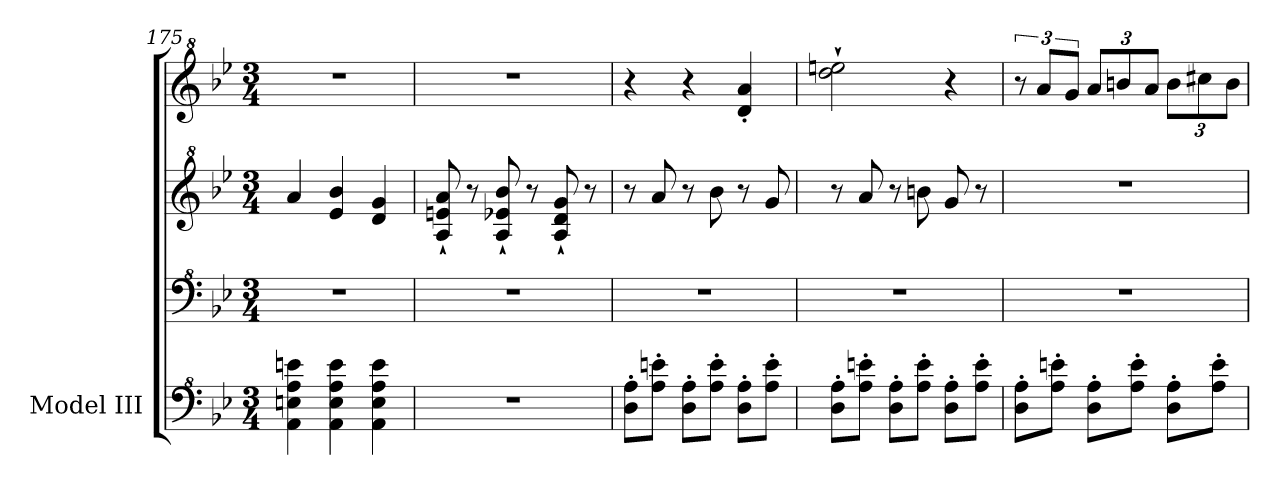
**kern	**kern	**kern	**kern
*part1	*part1	*part1	*part1
*staff4	*staff3	*staff2	*staff1
*I"Model III	*	*	*
*clefF^4	*clefF^4	*clefG^2	*clefG^2
*k[b-e-]	*k[b-e-]	*k[b-e-]	*k[b-e-]
*M3/4	*M3/4	*M3/4	*M3/4
=175	=175	=175	=175
4A\ 4en\ 4a\ 4een\	2.r	4aa/	2.r
4A\ 4e\ 4a\ 4ee\	.	4ee-/ 4bb-/	.
4A\ 4e\ 4a\ 4ee\	.	4dd/ 4gg/	.
=176	=176	=176	=176
2.r	2.r	8a/` 8een/` 8aa/`	2.r
.	.	8r	.
.	.	8a/` 8ee-X/` 8bb-/`	.
.	.	8r	.
.	.	8a/` 8dd/` 8gg/`	.
.	.	8r	.
=177	=177	=177	=177
8d\' 8a\'L	2.r	8r	4r
8a\' 8een\'J	.	8aa/	.
8d\' 8a\'L	.	8r	4r
8a\' 8ee\'J	.	8bb-\	.
8d\' 8a\'L	.	8r	4dd/' 4aa/'
8a\' 8ee\'J	.	8gg/	.
=178	=178	=178	=178
8d\' 8a\'L	2.r	8r	2ddd\` 2eeen\`
8a\' 8een\'J	.	8aa/	.
8d\' 8a\'L	.	8r	.
8a\' 8ee\'J	.	8bbn\	.
8d\' 8a\'L	.	8gg/	4r
8a\' 8ee\'J	.	8r	.
!!LO:LB:g=z
=179	=179	=179	=179
8d\' 8a\'L	2.r	2.r	12r
.	.	.	12aa/L
8a\' 8een\'J	.	.	.
.	.	.	12gg/J
*	*	*	*Xbrackettup
8d\' 8a\'L	.	.	12aa/L
.	.	.	12bbn/
8a\' 8ee\'J	.	.	.
.	.	.	12aa/J
8d\' 8a\'L	.	.	12bb\L
.	.	.	12ccc#X\
8a\' 8ee\'J	.	.	.
.	.	.	12bb\J
=	=	=	=
*-	*-	*-	*-
